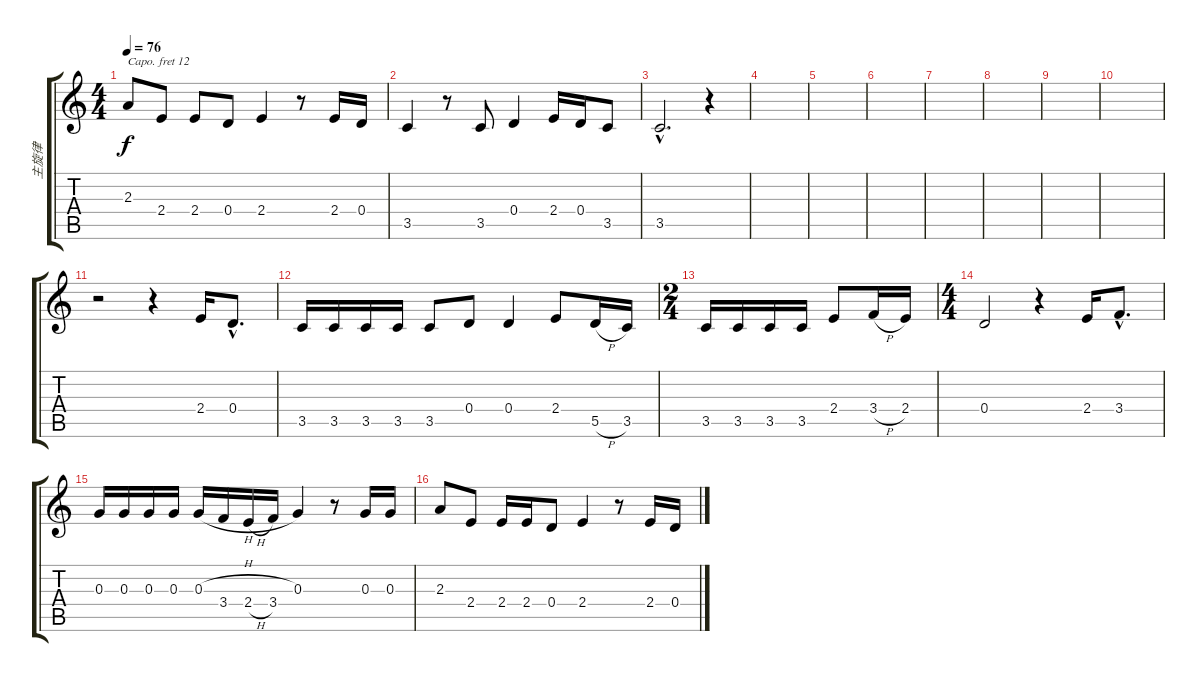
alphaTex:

\track ("主旋律" "主旋律") {instrument fx8scifi}
\staff {score tabs}
\capo 12
\tuning (E4 B3 G3 D3 A2 E2) {hide}
\ts (4 4)
\tempo 76
\clef g2
\ks c
2.3.8{dy f} 2.4.8 2.4.8 0.4.8 2.4.4 r.8 2.4.16 0.4.16 |
3.5.4 r.8 3.5.8 0.4.4 2.4.16 0.4.16 3.5.8 |
3.5{hac}.2{d} r.4 |
|
|
|
|
|
|
|
r.2 r.4 2.4.16 0.4{hac}.8{d} |
3.5.16 3.5.16 3.5.16 3.5.16 3.5.8 0.4.8 0.4.4 2.4.8 5.5{h}.16 3.5.16 |
\ts (2 4)
3.5.16 3.5.16 3.5.16 3.5.16 2.4.8 3.4{h}.16 2.4.16 |
\ts (4 4)
0.4.2 r.4 2.4.16 3.4{hac}.8{d} |
0.3.16 0.3.16 0.3.16 0.3.16 0.3{h}.16 3.4.16 2.4{h}.16 3.4.16 0.3.4 r.8 0.3.16 0.3.16 |
2.3.8 2.4.8 2.4.16 2.4.16 0.4.8 2.4.4 r.8 2.4.16 0.4.16
